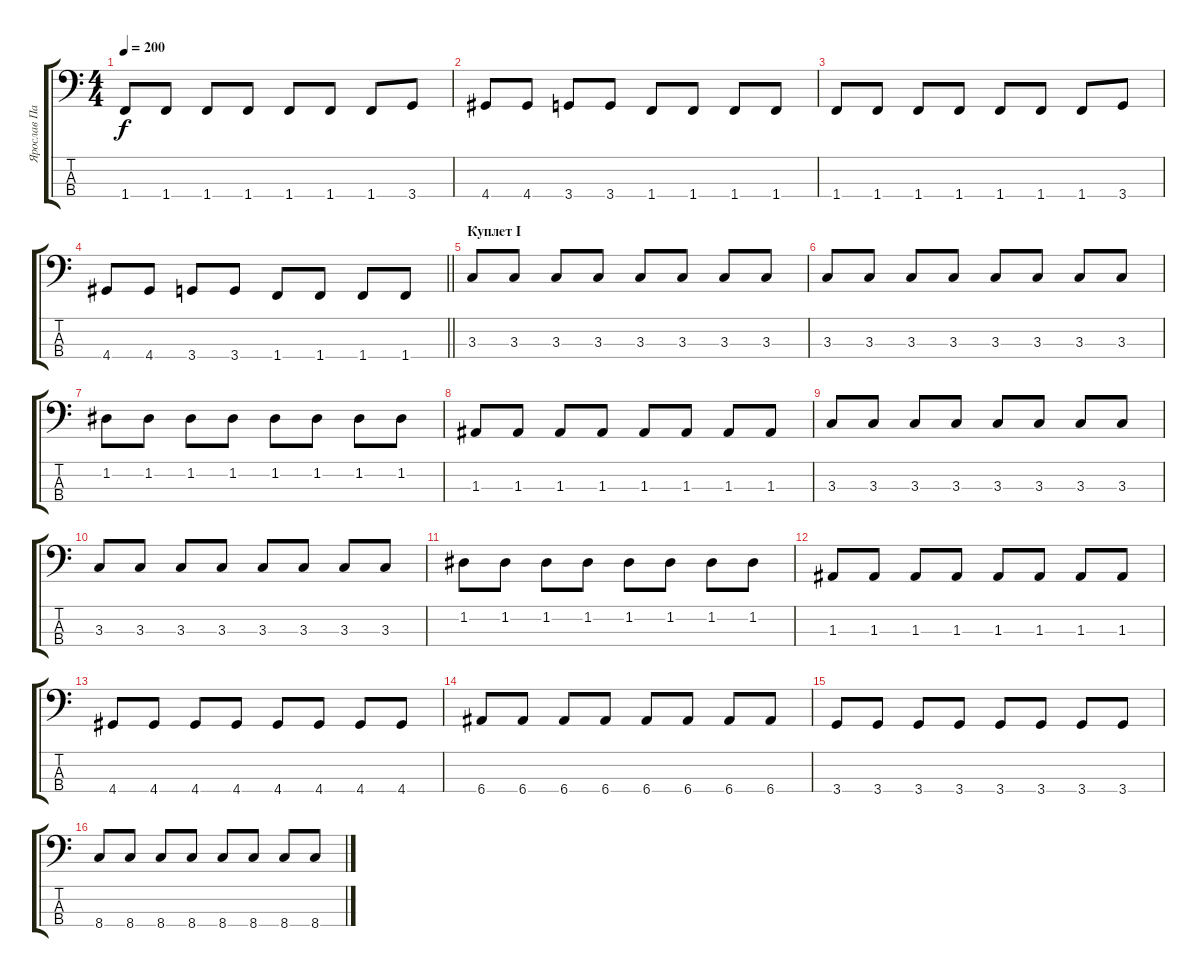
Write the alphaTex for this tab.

\track ("Ярослав Пастухов" "Ярослав Па") {instrument electricbassfinger}
\staff {score tabs}
\tuning (G2 D2 A1 E1) {hide}
\ts (4 4)
\tempo 200
\clef f4
\ks c
1.4.8{dy f} 1.4.8 1.4.8 1.4.8 1.4.8 1.4.8 1.4.8 3.4.8 |
4.4.8 4.4.8 3.4.8 3.4.8 1.4.8 1.4.8 1.4.8 1.4.8 |
1.4.8 1.4.8 1.4.8 1.4.8 1.4.8 1.4.8 1.4.8 3.4.8 |
\barLineRight lightlight
4.4.8 4.4.8 3.4.8 3.4.8 1.4.8 1.4.8 1.4.8 1.4.8 |
\section ("" "Куплет I")
3.3.8 3.3.8 3.3.8 3.3.8 3.3.8 3.3.8 3.3.8 3.3.8 |
3.3.8 3.3.8 3.3.8 3.3.8 3.3.8 3.3.8 3.3.8 3.3.8 |
1.2.8 1.2.8 1.2.8 1.2.8 1.2.8 1.2.8 1.2.8 1.2.8 |
1.3.8 1.3.8 1.3.8 1.3.8 1.3.8 1.3.8 1.3.8 1.3.8 |
3.3.8 3.3.8 3.3.8 3.3.8 3.3.8 3.3.8 3.3.8 3.3.8 |
3.3.8 3.3.8 3.3.8 3.3.8 3.3.8 3.3.8 3.3.8 3.3.8 |
1.2.8 1.2.8 1.2.8 1.2.8 1.2.8 1.2.8 1.2.8 1.2.8 |
1.3.8 1.3.8 1.3.8 1.3.8 1.3.8 1.3.8 1.3.8 1.3.8 |
4.4.8 4.4.8 4.4.8 4.4.8 4.4.8 4.4.8 4.4.8 4.4.8 |
6.4.8 6.4.8 6.4.8 6.4.8 6.4.8 6.4.8 6.4.8 6.4.8 |
3.4.8 3.4.8 3.4.8 3.4.8 3.4.8 3.4.8 3.4.8 3.4.8 |
8.4.8 8.4.8 8.4.8 8.4.8 8.4.8 8.4.8 8.4.8 8.4.8
